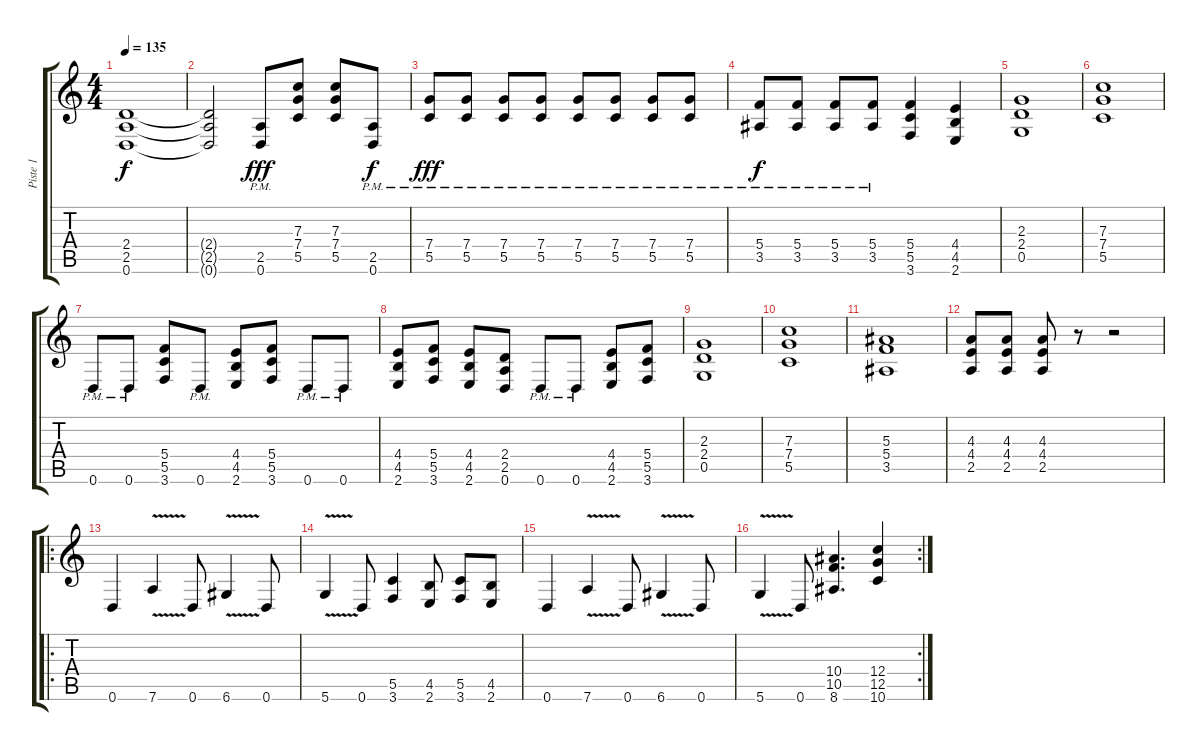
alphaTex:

\track ("Piste 1" "Piste 1") {instrument overdrivenguitar}
\staff {score tabs}
\tuning (D4 A3 F3 C3 G2 D2) {hide}
\ts (4 4)
\tempo 135
\clef g2
\ks c
(2.4 2.5 0.6).1{dy f} |
(2.4{t} 2.5{t} 0.6{t}).2 (2.5{pm} 0.6{pm}).8{dy fff} (7.3 7.4 5.5).8 (7.3 7.4 5.5).8 (2.5{pm} 0.6{pm}).8{dy f} |
(7.4{pm} 5.5{pm}).8{dy fff} (7.4{pm} 5.5{pm}).8 (7.4{pm} 5.5{pm}).8 (7.4{pm} 5.5{pm}).8 (7.4{pm} 5.5{pm}).8 (7.4{pm} 5.5{pm}).8 (7.4{pm} 5.5{pm}).8 (7.4{pm} 5.5{pm}).8 |
(5.4{pm} 3.5{pm}).8{dy f} (5.4{pm} 3.5{pm}).8 (5.4{pm} 3.5{pm}).8 (5.4{pm} 3.5{pm}).8 (5.4 5.5 3.6).4 (4.4 4.5 2.6).4 |
(2.3 2.4 0.5).1 |
(7.3 7.4 5.5).1 |
0.6{pm}.8 0.6{pm}.8 (5.4 5.5 3.6).8 0.6{pm}.8 (4.4 4.5 2.6).8 (5.4 5.5 3.6).8 0.6{pm}.8 0.6{pm}.8 |
(4.4 4.5 2.6).8 (5.4 5.5 3.6).8 (4.4 4.5 2.6).8 (2.4 2.5 0.6).8 0.6{pm}.8 0.6{pm}.8 (4.4 4.5 2.6).8 (5.4 5.5 3.6).8 |
(2.3 2.4 0.5).1 |
(7.3 7.4 5.5).1 |
(5.3 5.4 3.5).1 |
(4.3 4.4 2.5).8 (4.3 4.4 2.5).8 (4.3 4.4 2.5).8 r.8 r.2 |
\ro
0.6.4 7.6{v}.4 0.6.8 6.6{v}.4 0.6.8 |
5.6{v}.4 0.6.8 (5.5 3.6).4 (4.5 2.6).8 (5.5 3.6).8 (4.5 2.6).8 |
0.6.4 7.6{v}.4 0.6.8 6.6{v}.4 0.6.8 |
\rc 2
5.6{v}.4 0.6.8 (10.4 10.5 8.6).4{d} (12.4 12.5 10.6).4
